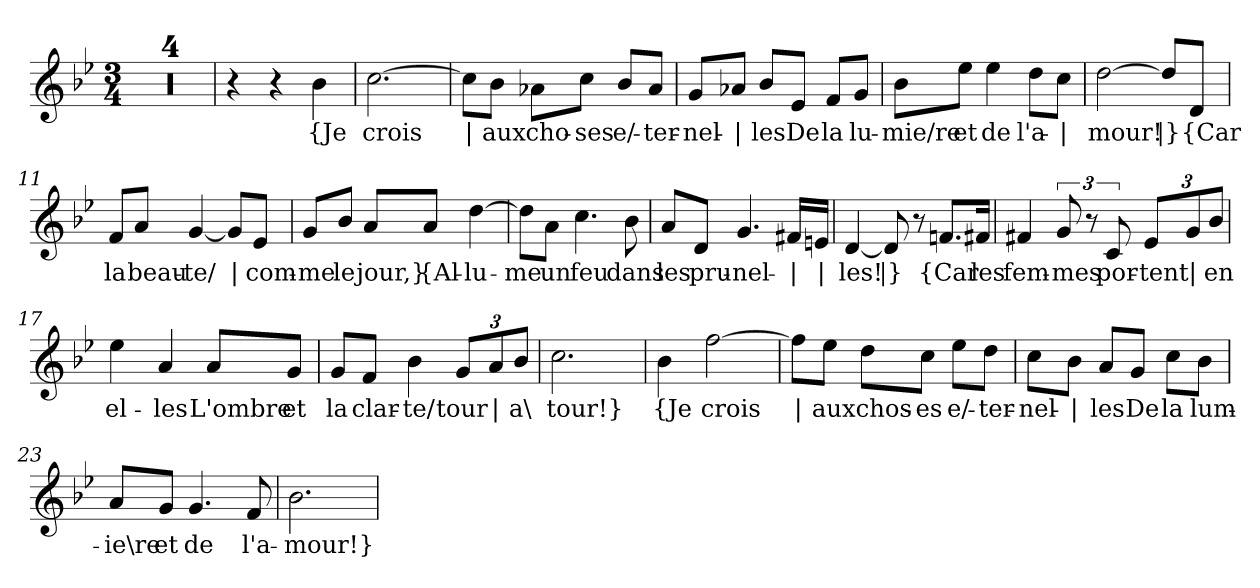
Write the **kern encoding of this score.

**kern	**text
*part1	*part1
*staff1	*staff1
*clefG2	*
*k[b-e-]	*
*M3/4	*
=1	=1
2.r	.
=2	=2
2.r	.
=3	=3
2.r	.
=4	=4
2.r	.
=5	=5
4r	.
4r	.
!	!LO:LY:b
4b-\	{Je
=6	=6
!	!LO:LY:b
[2.cc\	crois
=7	=7
!	!LO:LY:b
8cc\L]	|
!	!LO:LY:b
8b-\J	aux
!	!LO:LY:b
8a-X\L	cho-
!	!LO:LY:b
8cc\J	-ses
!	!LO:LY:b
8b-/L	e/-
!	!LO:LY:b
8a-/J	-ter-
=8	=8
!	!LO:LY:b
8g/L	-nel-
!	!LO:LY:b
8a-X/J	|
!	!LO:LY:b
8b-/L	-les
!	!LO:LY:b
8e-/J	De
!	!LO:LY:b
8f/L	la
!	!LO:LY:b
8g/J	lu-
=9	=9
!	!LO:LY:b
8b-\L	-mie/re
!	!LO:LY:b
8ee-\J	et
!	!LO:LY:b
4ee-\	de
!	!LO:LY:b
8dd\L	l'a-
!	!LO:LY:b
8cc\J	|
!!LO:LB:g=z
=10	=10
!	!LO:LY:b
[2dd\	-mour!
!	!LO:LY:b
8dd/L]	|}
!	!LO:LY:b
8d/J	{Car
=11	=11
!	!LO:LY:b
8f/L	la
!	!LO:LY:b
8a/J	beau-
!	!LO:LY:b
[4g/	-te/
!	!LO:LY:b
8g/L]	|
!	!LO:LY:b
8e-/J	com-
=12	=12
!	!LO:LY:b
8g/L	-me
!	!LO:LY:b
8b-/J	le
!	!LO:LY:b
8a/L	jour,}
!	!LO:LY:b
8a/J	{Al-
!	!LO:LY:b
[4dd\	-lu-
=13	=13
!	!LO:LY:b
8dd\L]	-me
!	!LO:LY:b
8a\J	un
!	!LO:LY:b
4.cc\	feu
!	!LO:LY:b
8b-\	dans
=14	=14
!	!LO:LY:b
8a/L	les
!	!LO:LY:b
8d/J	pru-
!	!LO:LY:b
4.g/	-nel-
!	!LO:LY:b
16f#X/LL	|
!	!LO:LY:b
16en/JJ	|
!!LO:LB:g=z
=15	=15
!	!LO:LY:b
[4d/	-les!
!	!LO:LY:b
8d/]	|}
8r	.
!	!LO:LY:b
8.fn/L	{Car
!	!LO:LY:b
16f#X/Jk	les
=16	=16
!	!LO:LY:b
4f#X/	fem-
!	!LO:LY:b
12g/	-mes
12r	.
!	!LO:LY:b
12c/	por-
*Xbrackettup	*
!	!LO:LY:b
12e-/L	-tent
!	!LO:LY:b
12g/	|
!	!LO:LY:b
12b-/J	en
=17	=17
!	!LO:LY:b
4ee-\	el-
!	!LO:LY:b
4a/	-les
!	!LO:LY:b
8a/L	L'ombre
!	!LO:LY:b
8g/J	et
=18	=18
!	!LO:LY:b
8g/L	la
!	!LO:LY:b
8f/J	clar-
!	!LO:LY:b
4b-\	-te/
!	!LO:LY:b
12g/L	tour
!	!LO:LY:b
12a/	|
!	!LO:LY:b
12b-/J	a\
=19	=19
!	!LO:LY:b
2.cc\	tour!}
=20	=20
!	!LO:LY:b
4b-\	{Je
!	!LO:LY:b
[2ff\	crois
!!LO:LB:g=z
=21	=21
!	!LO:LY:b
8ff\L]	|
!	!LO:LY:b
8ee-\J	aux
!	!LO:LY:b
8dd\L	chos-
!	!LO:LY:b
8cc\J	-es
!	!LO:LY:b
8ee-\L	e/-
!	!LO:LY:b
8dd\J	-ter-
=22	=22
!	!LO:LY:b
8cc\L	-nel-
!	!LO:LY:b
8b-\J	|
!	!LO:LY:b
8a/L	-les
!	!LO:LY:b
8g/J	De
!	!LO:LY:b
8cc\L	la
!	!LO:LY:b
8b-\J	lum-
=23	=23
!	!LO:LY:b
8a/L	-ie\re
!	!LO:LY:b
8g/J	et
!	!LO:LY:b
4.g/	de
!	!LO:LY:b
8f/	l'a-
=24	=24
!	!LO:LY:b
2.b-\	-mour!}
=	=
*-	*-
